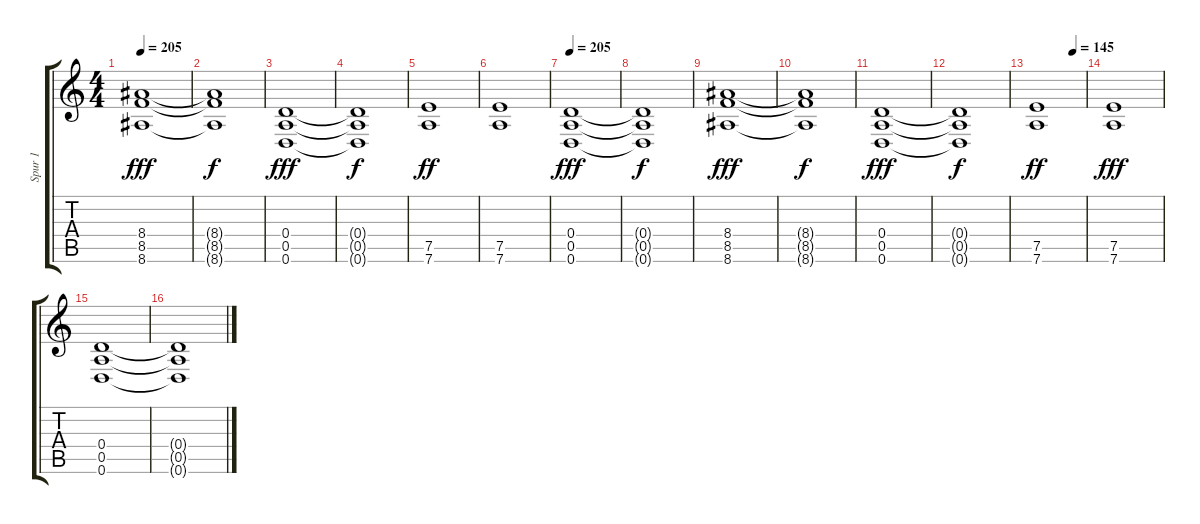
\track ("Spur 1" "Spur 1") {instrument distortionguitar}
\staff {score tabs}
\tuning (E4 B3 G3 D3 A2 D2) {hide}
\ts (4 4)
\tempo 205
\clef g2
\ks c
(8.4 8.5 8.6).1{dy fff} |
(8.4{t} 8.5{t} 8.6{t}).1{dy f} |
(0.4 0.5 0.6).1{dy fff} |
(0.4{t} 0.5{t} 0.6{t}).1{dy f} |
(7.5 7.6).1{dy ff} |
(7.5 7.6).1 |
\tempo 205
(0.4 0.5 0.6).1{dy fff} |
(0.4{t} 0.5{t} 0.6{t}).1{dy f} |
(8.4 8.5 8.6).1{dy fff} |
(8.4{t} 8.5{t} 8.6{t}).1{dy f} |
(0.4 0.5 0.6).1{dy fff} |
(0.4{t} 0.5{t} 0.6{t}).1{dy f} |
\tempo (145 0.75)
(7.5 7.6).1{dy ff} |
(7.5 7.6).1{dy fff} |
(0.4 0.5 0.6).1 |
(0.4{t} 0.5{t} 0.6{t}).1
